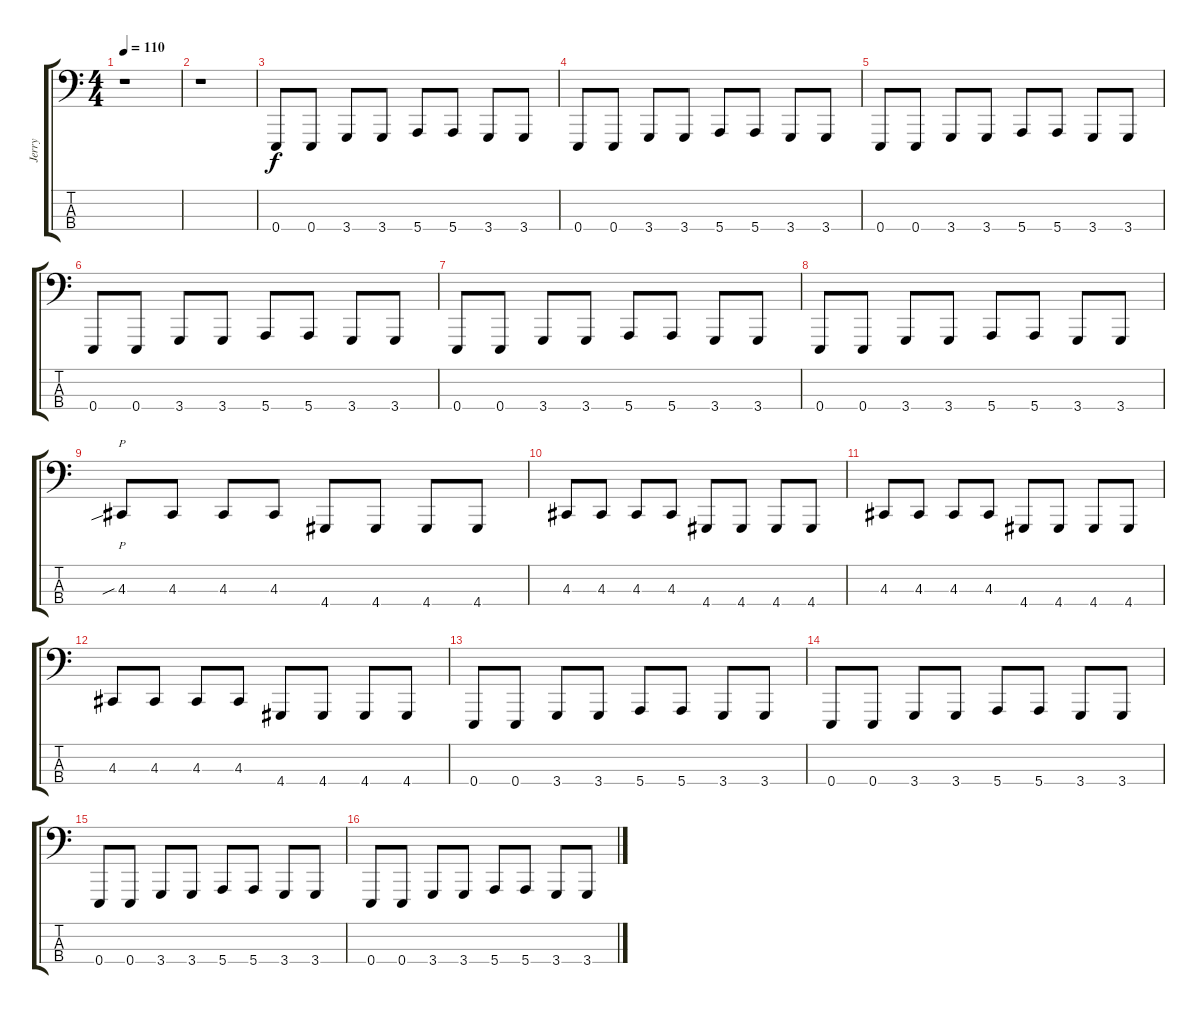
\track ("Jerry" "Jerry") {instrument lead8bassandlead}
\staff {score tabs}
\tuning (G2 D2 A1 E1) {hide}
\ts (4 4)
\tempo 110
\clef f4
\ks c
r.1{dy f instrument lead8bassandlead} |
r.1 |
0.4.8 0.4.8 3.4.8 3.4.8 5.4.8 5.4.8 3.4.8 3.4.8 |
0.4.8 0.4.8 3.4.8 3.4.8 5.4.8 5.4.8 3.4.8 3.4.8 |
0.4.8 0.4.8 3.4.8 3.4.8 5.4.8 5.4.8 3.4.8 3.4.8 |
0.4.8 0.4.8 3.4.8 3.4.8 5.4.8 5.4.8 3.4.8 3.4.8 |
0.4.8 0.4.8 3.4.8 3.4.8 5.4.8 5.4.8 3.4.8 3.4.8 |
0.4.8 0.4.8 3.4.8 3.4.8 5.4.8 5.4.8 3.4.8 3.4.8 |
4.3{sib}.8{p} 4.3.8 4.3.8 4.3.8 4.4.8 4.4.8 4.4.8 4.4.8 |
4.3.8 4.3.8 4.3.8 4.3.8 4.4.8 4.4.8 4.4.8 4.4.8 |
4.3.8 4.3.8 4.3.8 4.3.8 4.4.8 4.4.8 4.4.8 4.4.8 |
4.3.8 4.3.8 4.3.8 4.3.8 4.4.8 4.4.8 4.4.8 4.4.8 |
0.4.8 0.4.8 3.4.8 3.4.8 5.4.8 5.4.8 3.4.8 3.4.8 |
0.4.8 0.4.8 3.4.8 3.4.8 5.4.8 5.4.8 3.4.8 3.4.8 |
0.4.8 0.4.8 3.4.8 3.4.8 5.4.8 5.4.8 3.4.8 3.4.8 |
0.4.8 0.4.8 3.4.8 3.4.8 5.4.8 5.4.8 3.4.8 3.4.8
